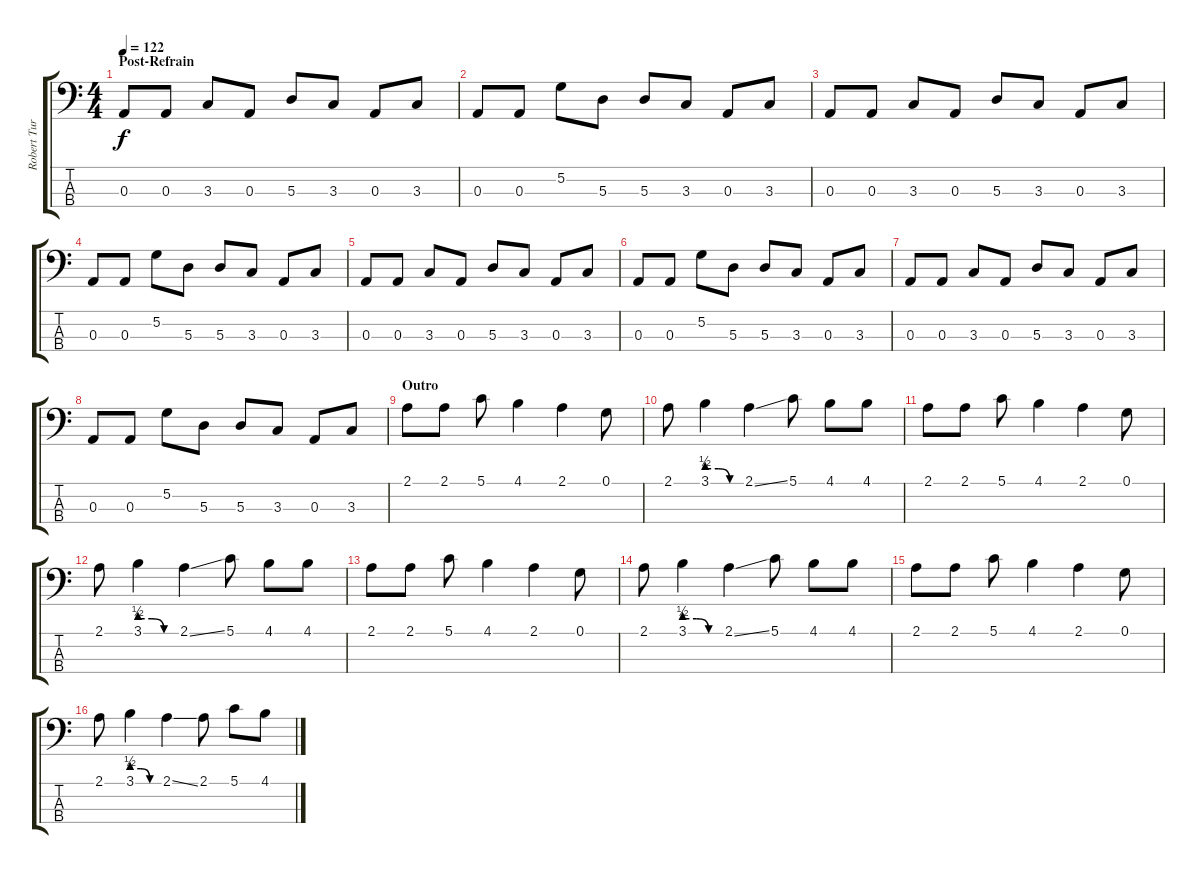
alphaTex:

\track ("Robert Turner - Bass" "Robert Tur") {instrument electricbassfinger}
\staff {score tabs}
\tuning (G2 D2 A1 E1) {hide}
\ts (4 4)
\section ("" "Post-Refrain")
\tempo 122
\clef f4
\ks c
0.3.8{dy f} 0.3.8 3.3.8 0.3.8 5.3.8 3.3.8 0.3.8 3.3.8 |
0.3.8 0.3.8 5.2.8 5.3.8 5.3.8 3.3.8 0.3.8 3.3.8 |
0.3.8 0.3.8 3.3.8 0.3.8 5.3.8 3.3.8 0.3.8 3.3.8 |
0.3.8 0.3.8 5.2.8 5.3.8 5.3.8 3.3.8 0.3.8 3.3.8 |
0.3.8 0.3.8 3.3.8 0.3.8 5.3.8 3.3.8 0.3.8 3.3.8 |
0.3.8 0.3.8 5.2.8 5.3.8 5.3.8 3.3.8 0.3.8 3.3.8 |
0.3.8 0.3.8 3.3.8 0.3.8 5.3.8 3.3.8 0.3.8 3.3.8 |
0.3.8 0.3.8 5.2.8 5.3.8 5.3.8 3.3.8 0.3.8 3.3.8 |
\section ("" "Outro")
2.1.8 2.1.8 5.1.8 4.1.4 2.1.4 0.1.8 |
2.1.8 3.1{be (custom 0 2 20 2 40 0 60 0)}.4 2.1{ss}.4 5.1.8 4.1.8 4.1.8 |
2.1.8 2.1.8 5.1.8 4.1.4 2.1.4 0.1.8 |
2.1.8 3.1{be (custom 0 2 20 2 40 0 60 0)}.4 2.1{ss}.4 5.1.8 4.1.8 4.1.8 |
2.1.8 2.1.8 5.1.8 4.1.4 2.1.4 0.1.8 |
2.1.8 3.1{be (custom 0 2 20 2 40 0 60 0)}.4 2.1{ss}.4 5.1.8 4.1.8 4.1.8 |
2.1.8 2.1.8 5.1.8 4.1.4 2.1.4 0.1.8 |
2.1.8 3.1{be (custom 0 2 20 2 40 0 60 0)}.4 2.1{ss}.4 2.1.8 5.1.8 4.1.8
